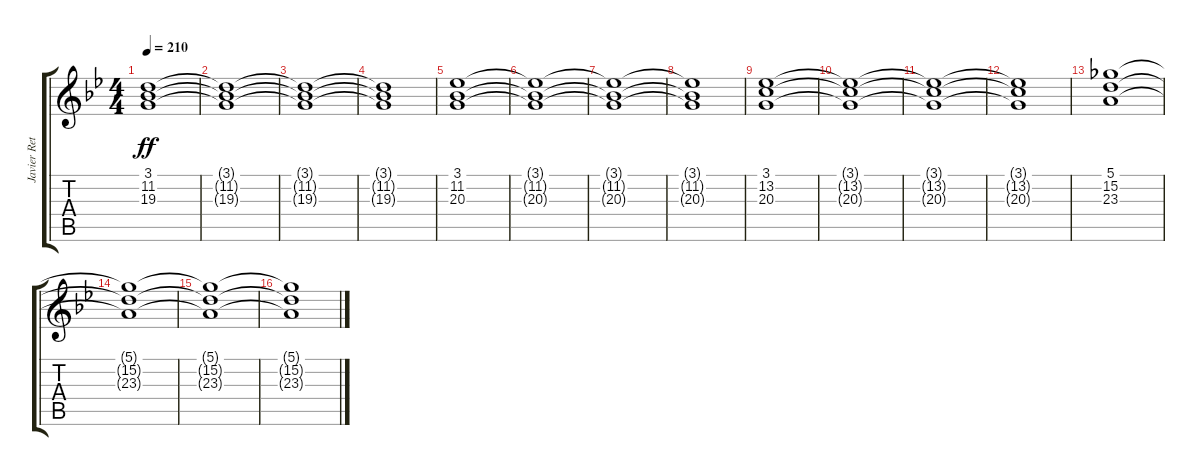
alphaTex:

\track ("Javier Retamozo" "Javier Ret") {instrument stringensemble1}
\staff {score tabs}
\tuning (E4 B3 G3 D3 A2 E2) {hide}
\ts (4 4)
\tempo 210
\clef g2
\ks gminor
(3.1 11.2 19.3).1{dy ff instrument stringensemble1} |
(3.1{t} 11.2{t} 19.3{t}).1 |
(3.1{t} 11.2{t} 19.3{t}).1 |
(3.1{t} 11.2{t} 19.3{t}).1 |
(3.1 11.2 20.3).1 |
(3.1{t} 11.2{t} 20.3{t}).1 |
(3.1{t} 11.2{t} 20.3{t}).1 |
(3.1{t} 11.2{t} 20.3{t}).1 |
(3.1 13.2 20.3).1 |
(3.1{t} 13.2{t} 20.3{t}).1 |
(3.1{t} 13.2{t} 20.3{t}).1 |
(3.1{t} 13.2{t} 20.3{t}).1 |
(5.1 15.2 23.3).1 |
(5.1{t} 15.2{t} 23.3{t}).1 |
(5.1{t} 15.2{t} 23.3{t}).1 |
(5.1{t} 15.2{t} 23.3{t}).1
